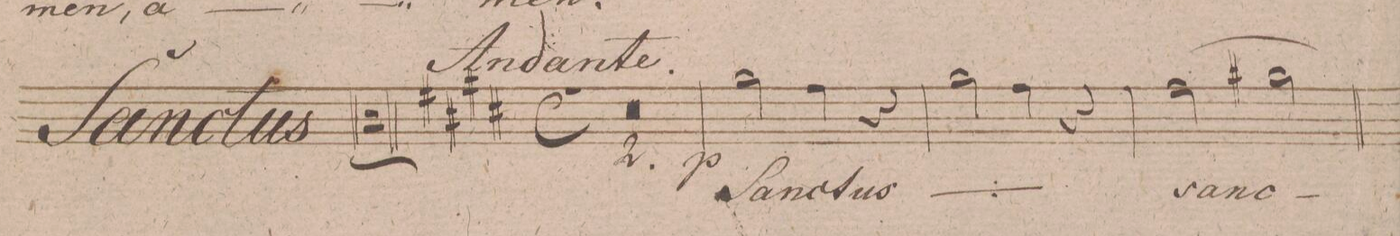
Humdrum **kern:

**kern	**text	**dynam
*I"Alto.	*	*
*clefC3	*	*
*k[f#c#g#d#]	*	*
*met(c)	*	*
*M4/4	*	*
1r	.	.
=2	=2	=2
1r	.	.
=3	=3	=3
*2\right	*	*
*4\right	*	*
2a\	Sanc-	p
4g#\	-tus	.
4r	.	.
=4	=4	=4
*	*ij	*
2a\	Sanc-	.
4g#\	-tus,	.
*	*Xij	*
4r	.	.
=5	=5	=5
(>2g#\	sanc-	.
2a#X\)	.	.
=6	=6	=6
*-	*-	*-
